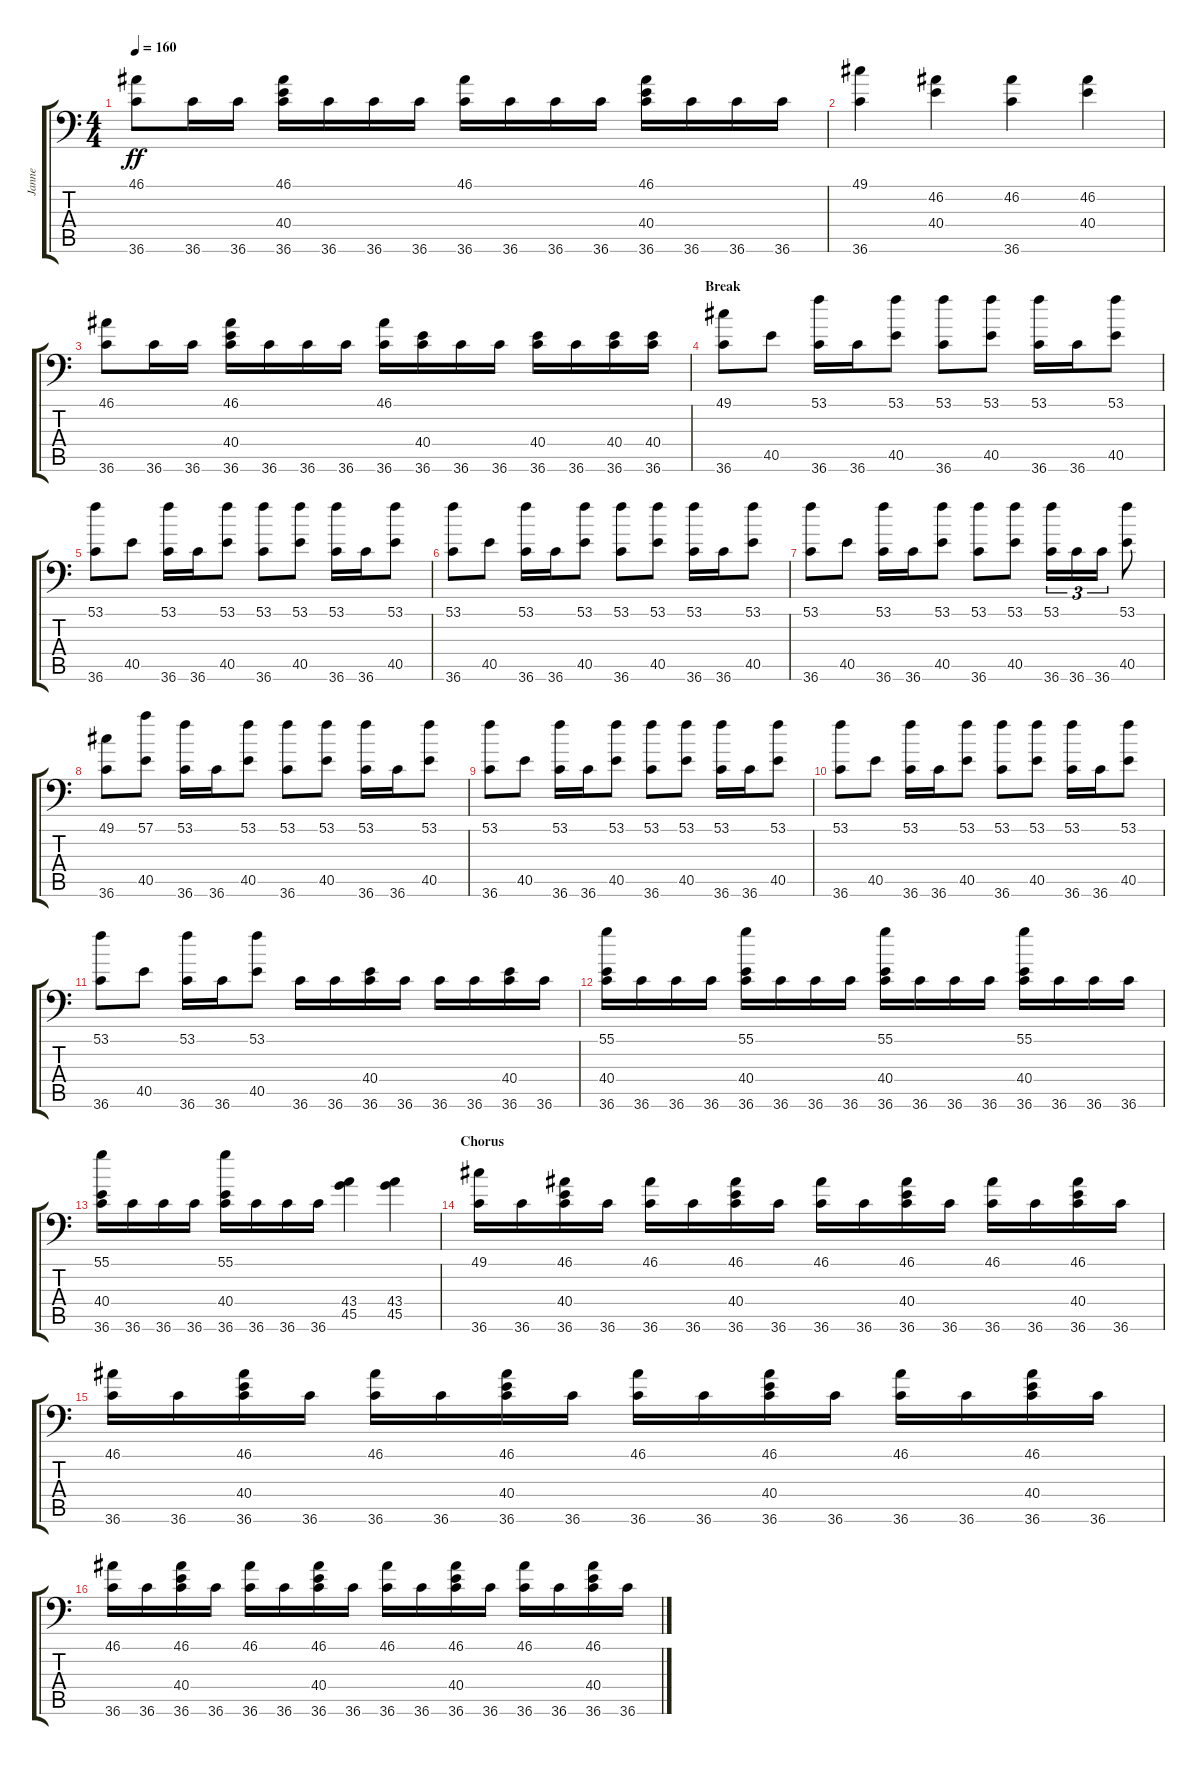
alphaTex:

\track ("Janne" "Janne") {instrument acousticgrandpiano}
\staff {score tabs}
\tuning (C-1 C-1 C-1 C-1 C-1 C-1) {hide}
\ts (4 4)
\tempo 160
\clef f4
\ks c
(46.1 36.6).8{dy ff} 36.6.16 36.6.16 (46.1 40.4 36.6).16 36.6.16 36.6.16 36.6.16 (46.1 36.6).16 36.6.16 36.6.16 36.6.16 (46.1 40.4 36.6).16 36.6.16 36.6.16 36.6.16 |
(49.1 36.6).4 (46.2 40.4).4 (46.2 36.6).4 (46.2 40.4).4 |
(46.1 36.6).8 36.6.16 36.6.16 (46.1 40.4 36.6).16 36.6.16 36.6.16 36.6.16 (46.1 36.6).16 (40.4 36.6).16 36.6.16 36.6.16 (40.4 36.6).16 36.6.16 (40.4 36.6).16 (40.4 36.6).16 |
\section ("" "Break")
(49.1 36.6).8 40.5.8 (53.1 36.6).16 36.6.16 (53.1 40.5).8 (53.1 36.6).8 (53.1 40.5).8 (53.1 36.6).16 36.6.16 (53.1 40.5).8 |
(53.1 36.6).8 40.5.8 (53.1 36.6).16 36.6.16 (53.1 40.5).8 (53.1 36.6).8 (53.1 40.5).8 (53.1 36.6).16 36.6.16 (53.1 40.5).8 |
(53.1 36.6).8 40.5.8 (53.1 36.6).16 36.6.16 (53.1 40.5).8 (53.1 36.6).8 (53.1 40.5).8 (53.1 36.6).16 36.6.16 (53.1 40.5).8 |
(53.1 36.6).8 40.5.8 (53.1 36.6).16 36.6.16 (53.1 40.5).8 (53.1 36.6).8 (53.1 40.5).8 (53.1 36.6).16{tu (3 2)} 36.6.16{tu (3 2)} 36.6.16{tu (3 2)} (53.1 40.5).8 |
(49.1 36.6).8 (57.1 40.5).8 (53.1 36.6).16 36.6.16 (53.1 40.5).8 (53.1 36.6).8 (53.1 40.5).8 (53.1 36.6).16 36.6.16 (53.1 40.5).8 |
(53.1 36.6).8 40.5.8 (53.1 36.6).16 36.6.16 (53.1 40.5).8 (53.1 36.6).8 (53.1 40.5).8 (53.1 36.6).16 36.6.16 (53.1 40.5).8 |
(53.1 36.6).8 40.5.8 (53.1 36.6).16 36.6.16 (53.1 40.5).8 (53.1 36.6).8 (53.1 40.5).8 (53.1 36.6).16 36.6.16 (53.1 40.5).8 |
(53.1 36.6).8 40.5.8 (53.1 36.6).16 36.6.16 (53.1 40.5).8 36.6.16 36.6.16 (40.4 36.6).16 36.6.16 36.6.16 36.6.16 (40.4 36.6).16 36.6.16 |
(55.1 40.4 36.6).16 36.6.16 36.6.16 36.6.16 (55.1 40.4 36.6).16 36.6.16 36.6.16 36.6.16 (55.1 40.4 36.6).16 36.6.16 36.6.16 36.6.16 (55.1 40.4 36.6).16 36.6.16 36.6.16 36.6.16 |
(55.1 40.4 36.6).16 36.6.16 36.6.16 36.6.16 (55.1 40.4 36.6).16 36.6.16 36.6.16 36.6.16 (43.4 45.5).4 (43.4 45.5).4 |
\section ("" "Chorus")
(49.1 36.6).16 36.6.16 (46.1 40.4 36.6).16 36.6.16 (46.1 36.6).16 36.6.16 (46.1 40.4 36.6).16 36.6.16 (46.1 36.6).16 36.6.16 (46.1 40.4 36.6).16 36.6.16 (46.1 36.6).16 36.6.16 (46.1 40.4 36.6).16 36.6.16 |
(46.1 36.6).16 36.6.16 (46.1 40.4 36.6).16 36.6.16 (46.1 36.6).16 36.6.16 (46.1 40.4 36.6).16 36.6.16 (46.1 36.6).16 36.6.16 (46.1 40.4 36.6).16 36.6.16 (46.1 36.6).16 36.6.16 (46.1 40.4 36.6).16 36.6.16 |
(46.1 36.6).16 36.6.16 (46.1 40.4 36.6).16 36.6.16 (46.1 36.6).16 36.6.16 (46.1 40.4 36.6).16 36.6.16 (46.1 36.6).16 36.6.16 (46.1 40.4 36.6).16 36.6.16 (46.1 36.6).16 36.6.16 (46.1 40.4 36.6).16 36.6.16
